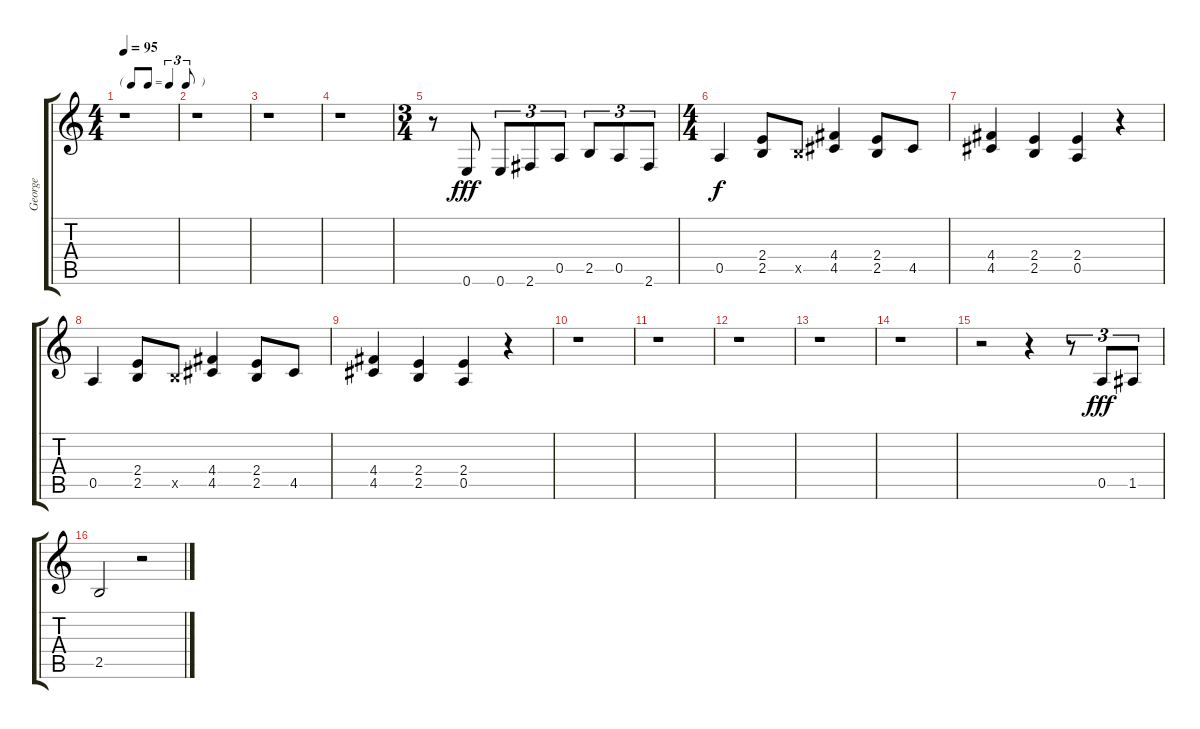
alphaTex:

\track ("George " "George ") {instrument electricguitarjazz}
\staff {score tabs}
\tuning (E4 B3 G3 D3 A2 E2) {hide}
\ts (4 4)
\tf triplet8th
\tempo 95
\clef g2
\ks c
r.1{dy ff} |
r.1 |
r.1 |
r.1 |
\ts (3 4)
r.8 0.6.8{dy fff} 0.6.8{tu (3 2)} 2.6.8{tu (3 2)} 0.5.8{tu (3 2)} 2.5.8{tu (3 2)} 0.5.8{tu (3 2)} 2.6.8{tu (3 2)} |
\ts (4 4)
0.5.4{dy f} (2.4 2.5).8 2.5{x}.8 (4.4 4.5).4 (2.4 2.5).8 4.5.8 |
(4.4 4.5).4 (2.4 2.5).4 (2.4 0.5).4 r.4 |
0.5.4 (2.4 2.5).8 2.5{x}.8 (4.4 4.5).4 (2.4 2.5).8 4.5.8 |
(4.4 4.5).4 (2.4 2.5).4 (2.4 0.5).4 r.4 |
r.1 |
r.1 |
r.1 |
r.1 |
r.1 |
r.2 r.4 r.8{tu (3 2)} 0.5.8{tu (3 2) dy fff} 1.5.8{tu (3 2)} |
2.5.2 r.2
